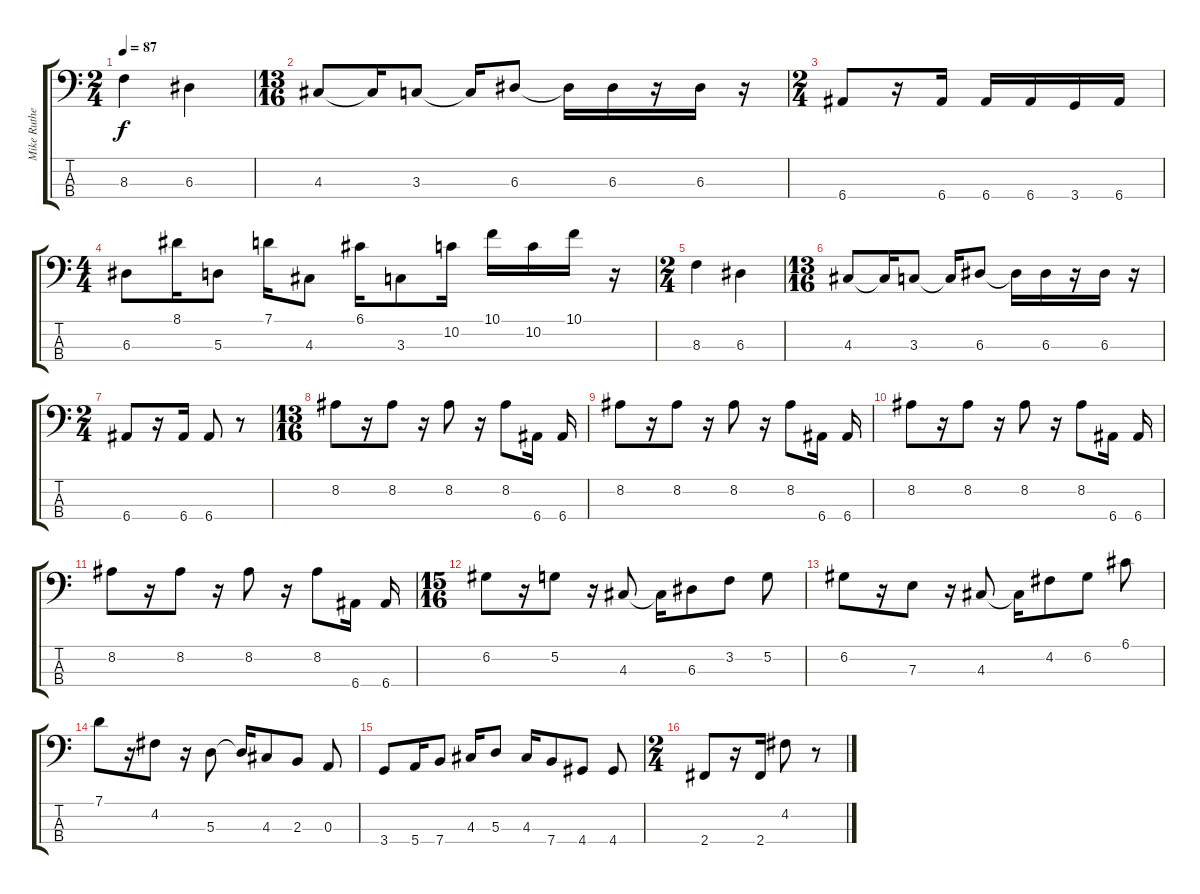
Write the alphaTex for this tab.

\track ("Mike Rutherford (bass)" "Mike Ruthe") {instrument electricbassfinger}
\staff {score tabs}
\tuning (G2 D2 A1 E1) {hide}
\ts (2 4)
\tempo 87
\clef f4
\ks c
8.3.4{dy f} 6.3.4 |
\ts (13 16)
4.3.8 4.3{t}.16 3.3.8 3.3{t}.16 6.3.8 6.3{t}.16 6.3.16 r.16 6.3.16 r.16 |
\ts (2 4)
6.4.8 r.16 6.4.16 6.4.16 6.4.16 3.4.16 6.4.16 |
\ts (4 4)
6.3.8 8.1.16 5.3.8 7.1.16 4.3.8 6.1.16 3.3.8 10.2.16 10.1.16 10.2.16 10.1.16 r.16 |
\ts (2 4)
8.3.4 6.3.4 |
\ts (13 16)
4.3.8 4.3{t}.16 3.3.8 3.3{t}.16 6.3.8 6.3{t}.16 6.3.16 r.16 6.3.16 r.16 |
\ts (2 4)
6.4.8 r.16 6.4.16 6.4.8 r.8 |
\ts (13 16)
8.2.8 r.16 8.2.8 r.16 8.2.8 r.16 8.2.8 6.4.16 6.4.16 |
8.2.8 r.16 8.2.8 r.16 8.2.8 r.16 8.2.8 6.4.16 6.4.16 |
8.2.8 r.16 8.2.8 r.16 8.2.8 r.16 8.2.8 6.4.16 6.4.16 |
8.2.8 r.16 8.2.8 r.16 8.2.8 r.16 8.2.8 6.4.16 6.4.16 |
\ts (15 16)
6.2.8 r.16 5.2.8 r.16 4.3.8 4.3{t}.16 6.3.8 3.2.8 5.2.8 |
6.2.8 r.16 7.3.8 r.16 4.3.8 4.3{t}.16 4.2.8 6.2.8 6.1.8 |
7.1.8 r.16 4.2.8 r.16 5.3.8 5.3{t}.16 4.3.8 2.3.8 0.3.8 |
3.4.8 5.4.16 7.4.8 4.3.16 5.3.8 4.3.16 7.4.8 4.4.8 4.4.8 |
\ts (2 4)
2.4.8 r.16 2.4.16 4.2.8 r.8
